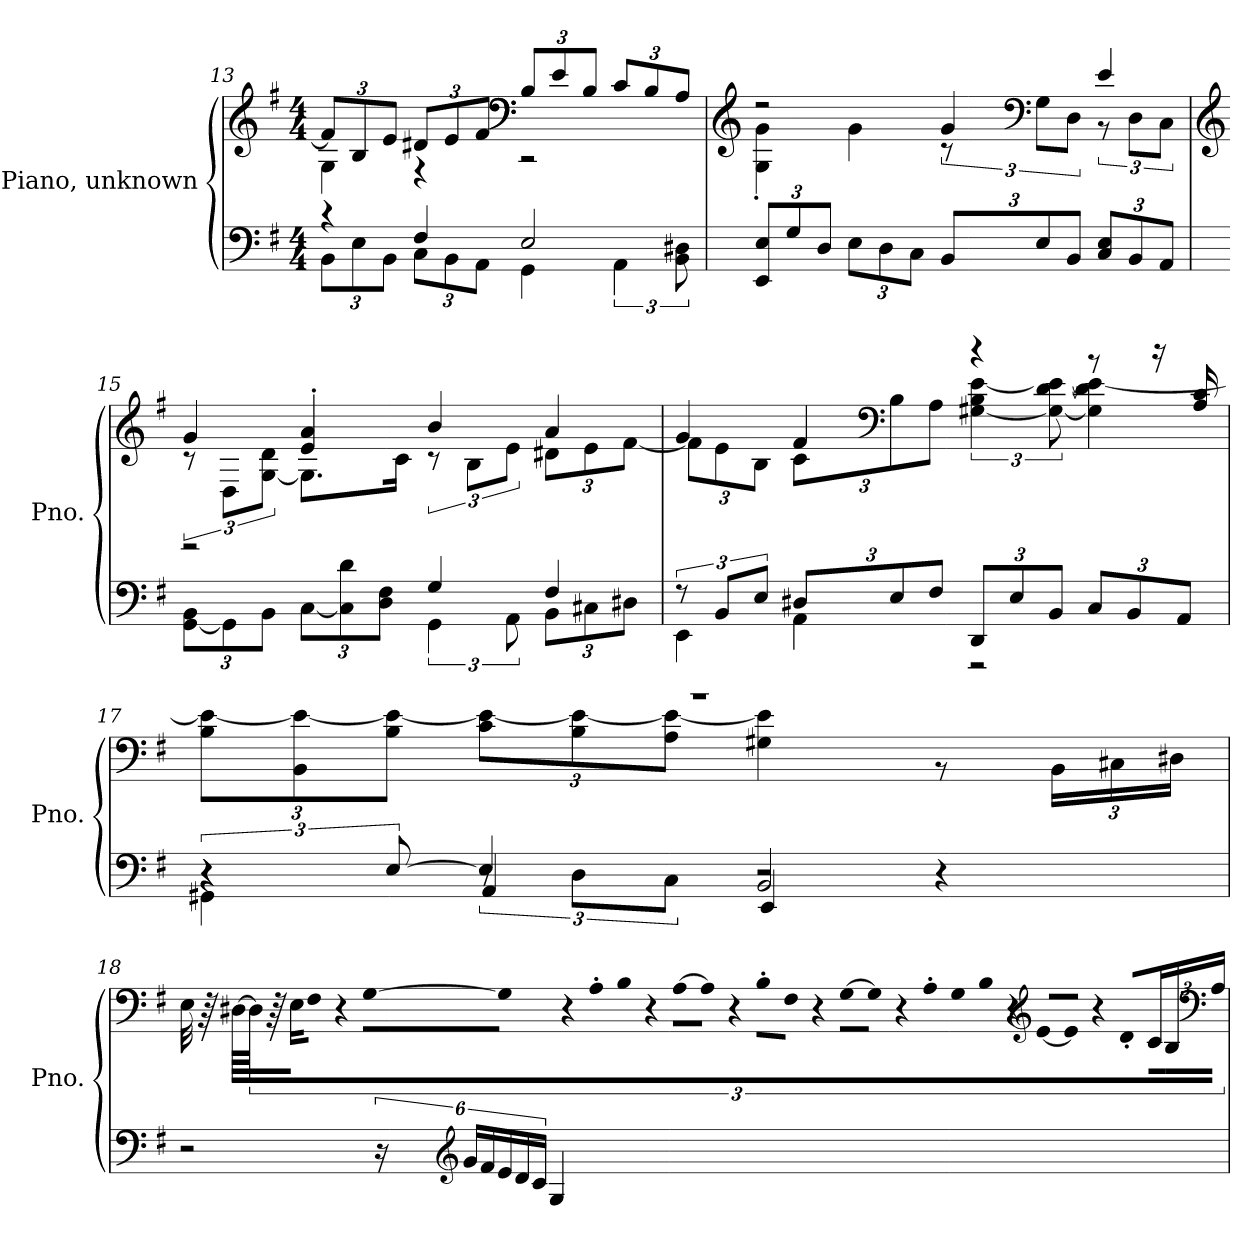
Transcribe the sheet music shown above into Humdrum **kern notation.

**kern	**kern
*part1	*part1
*staff2	*staff1
*I"Piano, unknown	*
*I'Pno.	*
*clefF4	*clefG2
*k[f#]	*k[f#]
*M4/4	*M4/4
=13	=13
*^	*
*	*Xbrackettup	*Xbrackettup
*	*	*^
4r	12BB\L	12f#/L]	4G\
.	12E\	12B/	.
.	12BB\J	12e/J	.
4F#/	12C\L	12d#X/L	4r
.	12BB\	12e/	.
.	12AA\J	12f#/J	.
*	*	*clefF4	*
2E/	4GG\	12B/L	2r
.	.	12e/	.
.	.	12B/J	.
*	*brackettup	*	*
.	6AA\	12c/L	.
.	.	12B/	.
.	12BB\ 12D#X\	12A/J	.
*v	*v	*	*
!!LO:LB:g=z	!!
=14	=14	=14
*	*clefG2	*
*Xbrackettup	*	*
12EE/ 12E/L	2r	4G\' 4g\'
12G/	.	.
12D/J	.	.
12E\L	.	4g\
12D\	.	.
12C\J	.	.
*	*	*brackettup
12BB/L	4g/	12r
*	*clefF4	*
12E/	.	12G\L
12BB/J	.	12D\J
12C/ 12E/L	4e/	12r
12BB/	.	12D\L
12AA/J	.	12C\J
=15	=15	=15
*	*clefG2	*
*^	*	*
2r	[12GG\ 12BB\L	4g/	12r
.	12GG\]	.	12D\L
.	12BB\J	.	[12G\ 12d\J
.	[12C\L	4e/' 4a/'	8.G\L]
.	12C\] 12d\	.	.
.	12D\ 12F#\J	.	.
.	.	.	16c\Jk
*	*brackettup	*	*
4G/	6GG\	4b/	12r
.	.	.	12B\L
.	12AA\	.	12e\J
*	*Xbrackettup	*	*Xbrackettup
4F#/	12BB\L	4a/	12d#X\L
.	12C#X\	.	12e\
.	12D#X\J	.	[12f#\J
!!LO:LB:g=z	!!
=16	=16	=16	=16
*brackettup	*	*	*
12r	4EE\	4g/	12f#\L]
12BB/L	.	.	12e\
12E/J	.	.	12B\J
*Xbrackettup	*	*	*
12D#X/L	4AA\	4f#/	12c\L
*	*	*clefF4	*
12E/	.	.	12B\
12F#/J	.	.	12A\J
*	*	*	*brackettup
12DD/L	2r	4r	[6G#X\ 6B\ [6e\
12E/	.	.	.
12BB/J	.	.	12G#\_ [12d\ 12e\_
12C/L	.	8r	4G#\] 4d\] 4e\_
12BB/	.	.	.
.	.	16r	.
12AA/J	.	.	.
.	.	16A/ 16c/	.
*v	*v	*	*
=17	=17	=17
*brackettup	*	*Xbrackettup
*^	*	*
*	*^	*	*
6r	4GG#X\	4r	1r	12B\ 12e\_L
.	.	.	.	12BB\ 12e\_
[12E/	.	.	.	12B\ 12e\_J
4E/]	12r	4AA/	.	12c\ 12e\_L
.	12D\L	.	.	12B\ 12e\_
.	12C\J	.	.	12A\ 12e\_J
2BB/	2r	4EE/	.	4G#X\ 4e\]
.	.	4r	.	8r
.	.	.	.	24BB\LL
.	.	.	.	24C#X\
.	.	.	.	24D#X\JJ
*v	*v	*v	*	*
*	*v	*v
!!LO:LB:g=z
=18	=18
2r	32E\
.	64r
.	[64D#X\LLLL
*	*brackettup
.	96D#\JJJJ]
.	96r
.	24E\LL
.	32F#\JJk
.	64r
.	[64G\LLLL
.	64G\JJJJ]
.	64r
.	32A'\
.	32B\
.	64r
.	[64A\LLLL
.	64A\JJJJ]
.	64r
.	32B'\LLL
.	32F#\JJJ
.	64r
.	[64G\LLLL
.	64G\JJJJ]
.	64r
.	32A'\
24r	4G\
*clefG2	*
24g/LL	.
24f#/	.
*Xbrackettup	*
24e/	.
24d/	.
24c/JJ	.
4G/	32B\
.	64r
*	*clefG2
.	[64e/LLLL
.	64e/JJJJ]
.	64r
.	32d'/KLL
*	*Xbrackettup
.	24c/
.	24B/
*	*clefF4
.	24A/JJ
=	=
*-	*-
